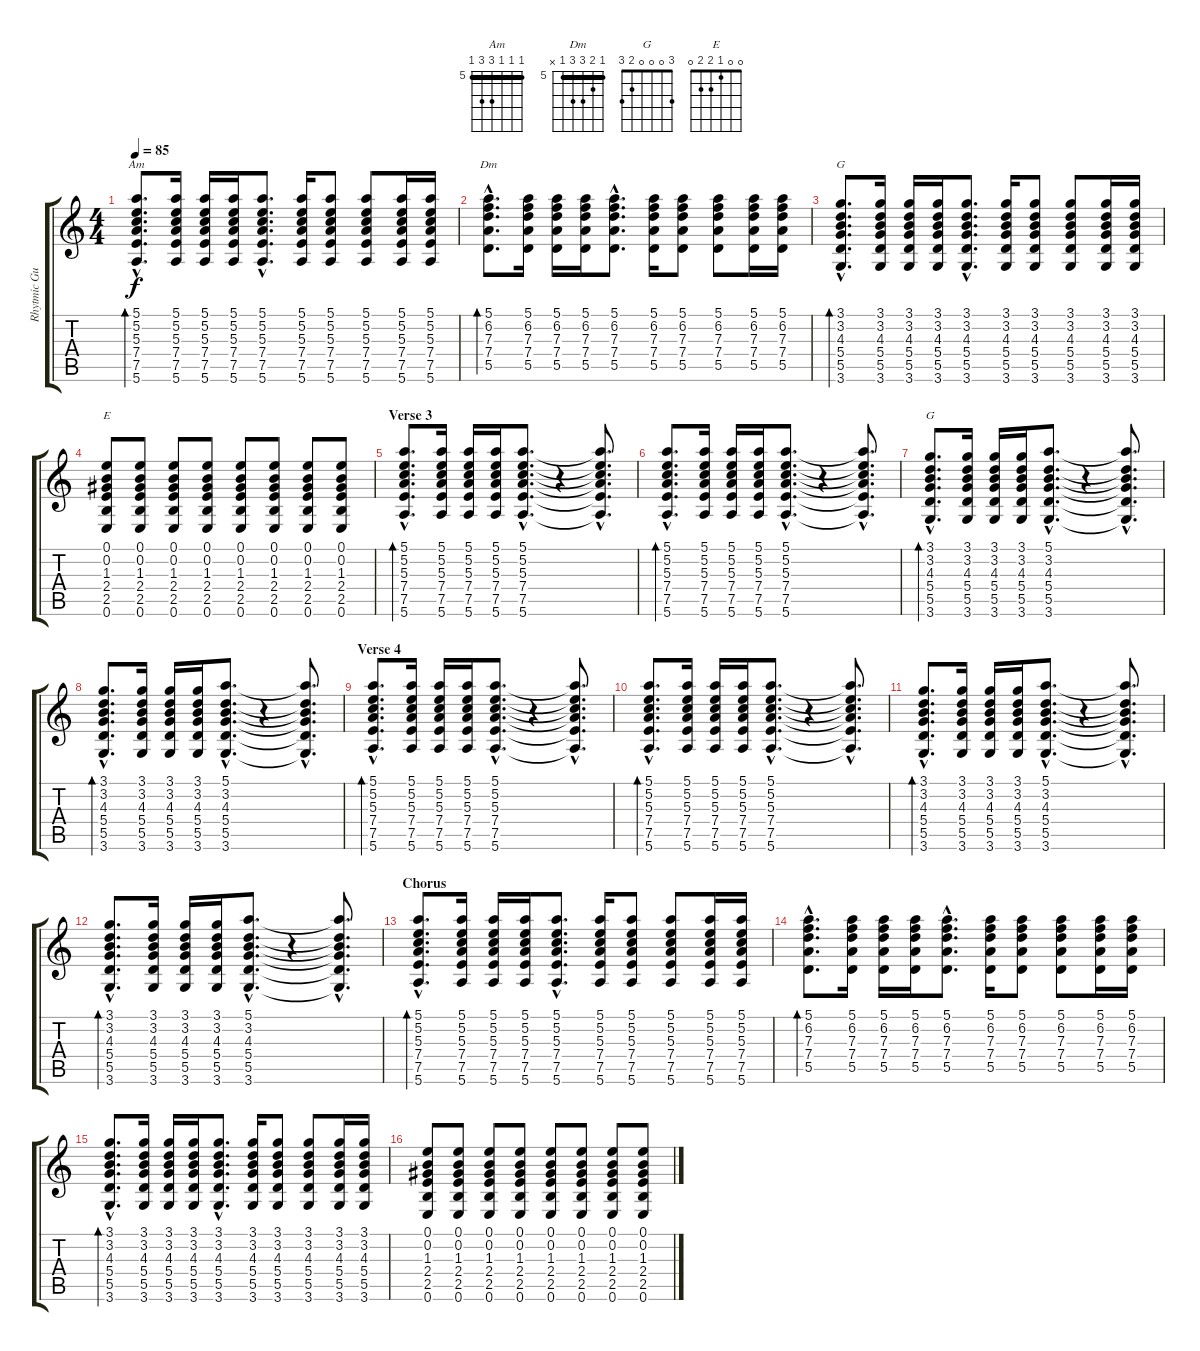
\track ("Rhytmic Guitar" "Rhytmic Gu") {instrument acousticguitarsteel}
\staff {score tabs}
\tuning (E4 B3 G3 D3 A2 E2) {hide}
\chord ("Am" 5 5 5 7 7 5) {firstfret 5 barre 5}
\chord ("Dm" 5 6 7 7 5 x) {firstfret 5 barre 5}
\chord ("G" 3 3 4 5 5 3) {barre 3}
\chord ("E" 0 0 1 2 2 0)
\chord ("G" 3 0 0 0 2 3)
\ts (4 4)
\tempo 85
\clef g2
\ks c
(5.1{hac} 5.2{hac} 5.3{hac} 7.4{hac} 7.5{hac} 5.6{hac}).8{d bd 60 ch "Am" dy f} (5.1 5.2 5.3 7.4 7.5 5.6).16 (5.1 5.2 5.3 7.4 7.5 5.6).16 (5.1 5.2 5.3 7.4 7.5 5.6).16 (5.1{hac} 5.2{hac} 5.3{hac} 7.4{hac} 7.5{hac} 5.6{hac}).8{d} (5.1 5.2 5.3 7.4 7.5 5.6).16 (5.1 5.2 5.3 7.4 7.5 5.6).8 (5.1 5.2 5.3 7.4 7.5 5.6).8 (5.1 5.2 5.3 7.4 7.5 5.6).16 (5.1 5.2 5.3 7.4 7.5 5.6).16 |
(5.1{hac} 6.2{hac} 7.3{hac} 7.4{hac} 5.5{hac}).8{d bd 60 ch "Dm"} (5.1 6.2 7.3 7.4 5.5).16 (5.1 6.2 7.3 7.4 5.5).16 (5.1 6.2 7.3 7.4 5.5).16 (5.1{hac} 6.2{hac} 7.3{hac} 7.4{hac} 5.5{hac}).8{d} (5.1 6.2 7.3 7.4 5.5).16 (5.1 6.2 7.3 7.4 5.5).8 (5.1 6.2 7.3 7.4 5.5).8 (5.1 6.2 7.3 7.4 5.5).16 (5.1 6.2 7.3 7.4 5.5).16 |
(3.1{hac} 3.2{hac} 4.3{hac} 5.4{hac} 5.5{hac} 3.6{hac}).8{d bd 60 ch "G"} (3.1 3.2 4.3 5.4 5.5 3.6).16 (3.1 3.2 4.3 5.4 5.5 3.6).16 (3.1 3.2 4.3 5.4 5.5 3.6).16 (3.1{hac} 3.2{hac} 4.3{hac} 5.4{hac} 5.5{hac} 3.6{hac}).8{d} (3.1 3.2 4.3 5.4 5.5 3.6).16 (3.1 3.2 4.3 5.4 5.5 3.6).8 (3.1 3.2 4.3 5.4 5.5 3.6).8 (3.1 3.2 4.3 5.4 5.5 3.6).16 (3.1 3.2 4.3 5.4 5.5 3.6).16 |
(0.1 0.2 1.3 2.4 2.5 0.6).8{ch "E"} (0.1 0.2 1.3 2.4 2.5 0.6).8 (0.1 0.2 1.3 2.4 2.5 0.6).8 (0.1 0.2 1.3 2.4 2.5 0.6).8 (0.1 0.2 1.3 2.4 2.5 0.6).8 (0.1 0.2 1.3 2.4 2.5 0.6).8 (0.1 0.2 1.3 2.4 2.5 0.6).8 (0.1 0.2 1.3 2.4 2.5 0.6).8 |
\section ("" "Verse 3")
(5.1{hac} 5.2{hac} 5.3{hac} 7.4{hac} 7.5{hac} 5.6{hac}).8{d bd 60} (5.1 5.2 5.3 7.4 7.5 5.6).16 (5.1 5.2 5.3 7.4 7.5 5.6).16 (5.1 5.2 5.3 7.4 7.5 5.6).16 (5.1{hac} 5.2{hac} 5.3{hac} 7.4{hac} 7.5{hac} 5.6{hac}).8{d} r.4 (5.1{hac t} 5.2{hac t} 5.3{hac t} 7.4{hac t} 7.5{hac t} 5.6{hac t}).8{d} |
(5.1{hac} 5.2{hac} 5.3{hac} 7.4{hac} 7.5{hac} 5.6{hac}).8{d bd 60} (5.1 5.2 5.3 7.4 7.5 5.6).16 (5.1 5.2 5.3 7.4 7.5 5.6).16 (5.1 5.2 5.3 7.4 7.5 5.6).16 (5.1{hac} 5.2{hac} 5.3{hac} 7.4{hac} 7.5{hac} 5.6{hac}).8{d} r.4 (5.1{hac t} 5.2{hac t} 5.3{hac t} 7.4{hac t} 7.5{hac t} 5.6{hac t}).8{d} |
(3.1{hac} 3.2{hac} 4.3{hac} 5.4{hac} 5.5{hac} 3.6{hac}).8{d bd 60 ch "G"} (3.1 3.2 4.3 5.4 5.5 3.6).16 (3.1 3.2 4.3 5.4 5.5 3.6).16 (3.1 3.2 4.3 5.4 5.5 3.6).16 (5.1{hac} 3.2{hac} 4.3{hac} 5.4{hac} 5.5{hac} 3.6{hac}).8{d} r.4 (5.1{hac t} 3.2{hac t} 4.3{hac t} 5.4{hac t} 5.5{hac t} 3.6{hac t}).8{d} |
(3.1{hac} 3.2{hac} 4.3{hac} 5.4{hac} 5.5{hac} 3.6{hac}).8{d bd 60} (3.1 3.2 4.3 5.4 5.5 3.6).16 (3.1 3.2 4.3 5.4 5.5 3.6).16 (3.1 3.2 4.3 5.4 5.5 3.6).16 (5.1{hac} 3.2{hac} 4.3{hac} 5.4{hac} 5.5{hac} 3.6{hac}).8{d} r.4 (5.1{hac t} 3.2{hac t} 4.3{hac t} 5.4{hac t} 5.5{hac t} 3.6{hac t}).8{d} |
\section ("" "Verse 4")
(5.1{hac} 5.2{hac} 5.3{hac} 7.4{hac} 7.5{hac} 5.6{hac}).8{d bd 60} (5.1 5.2 5.3 7.4 7.5 5.6).16 (5.1 5.2 5.3 7.4 7.5 5.6).16 (5.1 5.2 5.3 7.4 7.5 5.6).16 (5.1{hac} 5.2{hac} 5.3{hac} 7.4{hac} 7.5{hac} 5.6{hac}).8{d} r.4 (5.1{hac t} 5.2{hac t} 5.3{hac t} 7.4{hac t} 7.5{hac t} 5.6{hac t}).8{d} |
(5.1{hac} 5.2{hac} 5.3{hac} 7.4{hac} 7.5{hac} 5.6{hac}).8{d bd 60} (5.1 5.2 5.3 7.4 7.5 5.6).16 (5.1 5.2 5.3 7.4 7.5 5.6).16 (5.1 5.2 5.3 7.4 7.5 5.6).16 (5.1{hac} 5.2{hac} 5.3{hac} 7.4{hac} 7.5{hac} 5.6{hac}).8{d} r.4 (5.1{hac t} 5.2{hac t} 5.3{hac t} 7.4{hac t} 7.5{hac t} 5.6{hac t}).8{d} |
(3.1{hac} 3.2{hac} 4.3{hac} 5.4{hac} 5.5{hac} 3.6{hac}).8{d bd 60} (3.1 3.2 4.3 5.4 5.5 3.6).16 (3.1 3.2 4.3 5.4 5.5 3.6).16 (3.1 3.2 4.3 5.4 5.5 3.6).16 (5.1{hac} 3.2{hac} 4.3{hac} 5.4{hac} 5.5{hac} 3.6{hac}).8{d} r.4 (5.1{hac t} 3.2{hac t} 4.3{hac t} 5.4{hac t} 5.5{hac t} 3.6{hac t}).8{d} |
(3.1{hac} 3.2{hac} 4.3{hac} 5.4{hac} 5.5{hac} 3.6{hac}).8{d bd 60} (3.1 3.2 4.3 5.4 5.5 3.6).16 (3.1 3.2 4.3 5.4 5.5 3.6).16 (3.1 3.2 4.3 5.4 5.5 3.6).16 (5.1{hac} 3.2{hac} 4.3{hac} 5.4{hac} 5.5{hac} 3.6{hac}).8{d} r.4 (5.1{hac t} 3.2{hac t} 4.3{hac t} 5.4{hac t} 5.5{hac t} 3.6{hac t}).8{d} |
\section ("" "Chorus")
(5.1{hac} 5.2{hac} 5.3{hac} 7.4{hac} 7.5{hac} 5.6{hac}).8{d bd 60} (5.1 5.2 5.3 7.4 7.5 5.6).16 (5.1 5.2 5.3 7.4 7.5 5.6).16 (5.1 5.2 5.3 7.4 7.5 5.6).16 (5.1{hac} 5.2{hac} 5.3{hac} 7.4{hac} 7.5{hac} 5.6{hac}).8{d} (5.1 5.2 5.3 7.4 7.5 5.6).16 (5.1 5.2 5.3 7.4 7.5 5.6).8 (5.1 5.2 5.3 7.4 7.5 5.6).8 (5.1 5.2 5.3 7.4 7.5 5.6).16 (5.1 5.2 5.3 7.4 7.5 5.6).16 |
(5.1{hac} 6.2{hac} 7.3{hac} 7.4{hac} 5.5{hac}).8{d bd 60} (5.1 6.2 7.3 7.4 5.5).16 (5.1 6.2 7.3 7.4 5.5).16 (5.1 6.2 7.3 7.4 5.5).16 (5.1{hac} 6.2{hac} 7.3{hac} 7.4{hac} 5.5{hac}).8{d} (5.1 6.2 7.3 7.4 5.5).16 (5.1 6.2 7.3 7.4 5.5).8 (5.1 6.2 7.3 7.4 5.5).8 (5.1 6.2 7.3 7.4 5.5).16 (5.1 6.2 7.3 7.4 5.5).16 |
(3.1{hac} 3.2{hac} 4.3{hac} 5.4{hac} 5.5{hac} 3.6{hac}).8{d bd 60} (3.1 3.2 4.3 5.4 5.5 3.6).16 (3.1 3.2 4.3 5.4 5.5 3.6).16 (3.1 3.2 4.3 5.4 5.5 3.6).16 (3.1{hac} 3.2{hac} 4.3{hac} 5.4{hac} 5.5{hac} 3.6{hac}).8{d} (3.1 3.2 4.3 5.4 5.5 3.6).16 (3.1 3.2 4.3 5.4 5.5 3.6).8 (3.1 3.2 4.3 5.4 5.5 3.6).8 (3.1 3.2 4.3 5.4 5.5 3.6).16 (3.1 3.2 4.3 5.4 5.5 3.6).16 |
(0.1 0.2 1.3 2.4 2.5 0.6).8 (0.1 0.2 1.3 2.4 2.5 0.6).8 (0.1 0.2 1.3 2.4 2.5 0.6).8 (0.1 0.2 1.3 2.4 2.5 0.6).8 (0.1 0.2 1.3 2.4 2.5 0.6).8 (0.1 0.2 1.3 2.4 2.5 0.6).8 (0.1 0.2 1.3 2.4 2.5 0.6).8 (0.1 0.2 1.3 2.4 2.5 0.6).8
